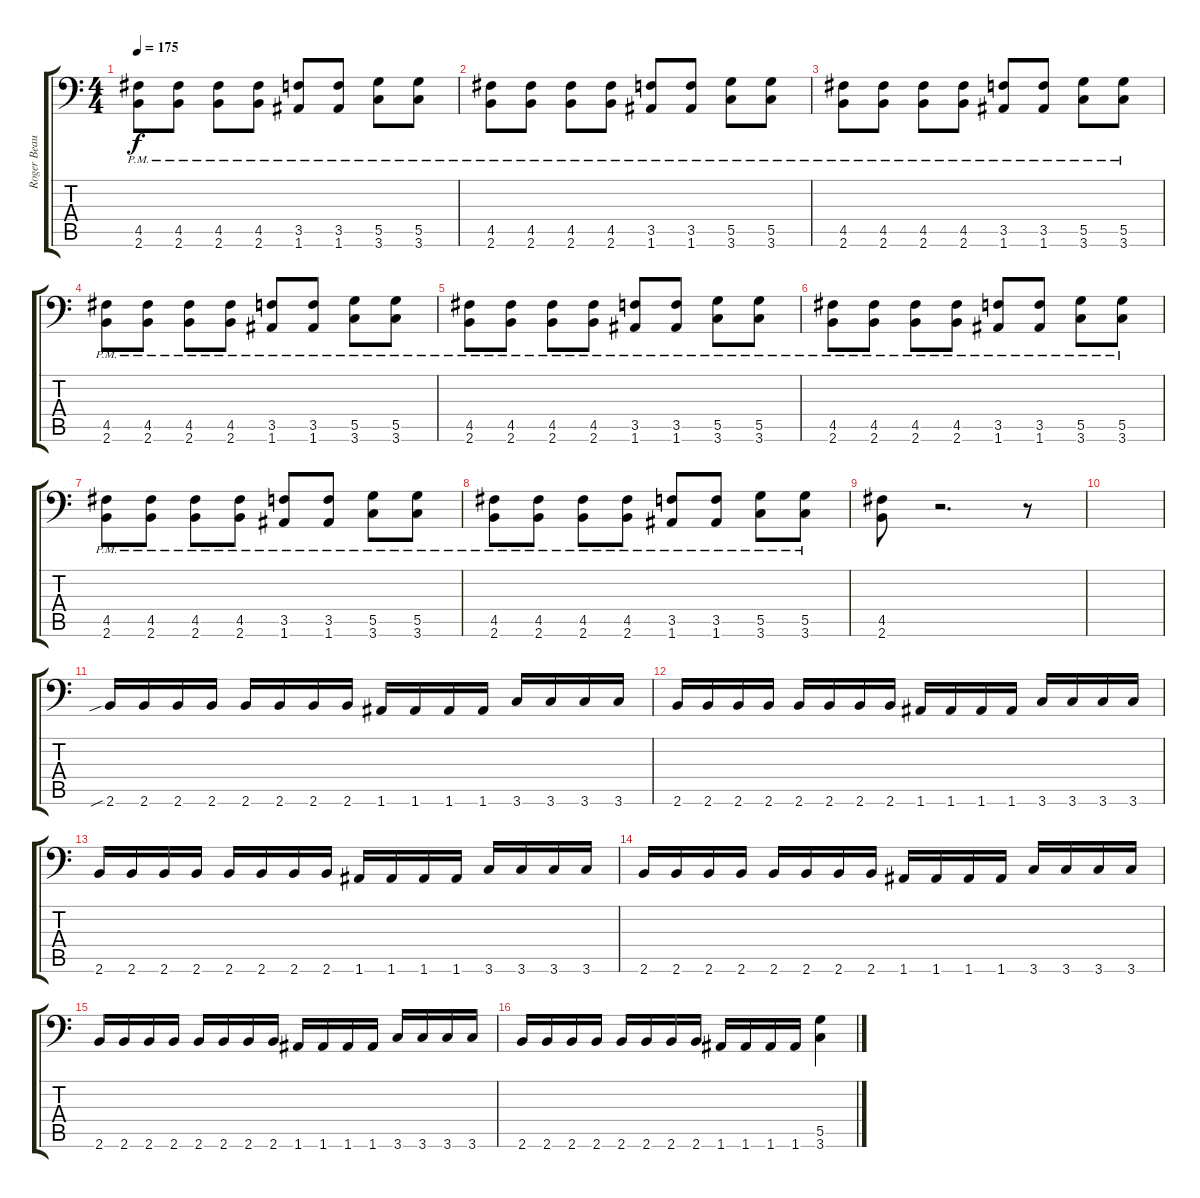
\track ("Roger Beaujard -Guitars " "Roger Beau") {instrument distortionguitar}
\staff {score tabs}
\tuning (A3 E3 C3 G2 D2 A1) {hide}
\ts (4 4)
\tempo 175
\clef f4
\ks c
(4.5{pm} 2.6{pm}).8{dy f} (4.5{pm} 2.6{pm}).8 (4.5{pm} 2.6{pm}).8 (4.5{pm} 2.6{pm}).8 (3.5{pm} 1.6{pm}).8 (3.5{pm} 1.6{pm}).8 (5.5{pm} 3.6{pm}).8 (5.5{pm} 3.6{pm}).8 |
(4.5{pm} 2.6{pm}).8 (4.5{pm} 2.6{pm}).8 (4.5{pm} 2.6{pm}).8 (4.5{pm} 2.6{pm}).8 (3.5{pm} 1.6{pm}).8 (3.5{pm} 1.6{pm}).8 (5.5{pm} 3.6{pm}).8 (5.5{pm} 3.6{pm}).8 |
(4.5{pm} 2.6{pm}).8 (4.5{pm} 2.6{pm}).8 (4.5{pm} 2.6{pm}).8 (4.5{pm} 2.6{pm}).8 (3.5{pm} 1.6{pm}).8 (3.5{pm} 1.6{pm}).8 (5.5{pm} 3.6{pm}).8 (5.5{pm} 3.6{pm}).8 |
(4.5{pm} 2.6{pm}).8 (4.5{pm} 2.6{pm}).8 (4.5{pm} 2.6{pm}).8 (4.5{pm} 2.6{pm}).8 (3.5{pm} 1.6{pm}).8 (3.5{pm} 1.6{pm}).8 (5.5{pm} 3.6{pm}).8 (5.5{pm} 3.6{pm}).8 |
(4.5{pm} 2.6{pm}).8 (4.5{pm} 2.6{pm}).8 (4.5{pm} 2.6{pm}).8 (4.5{pm} 2.6{pm}).8 (3.5{pm} 1.6{pm}).8 (3.5{pm} 1.6{pm}).8 (5.5{pm} 3.6{pm}).8 (5.5{pm} 3.6{pm}).8 |
(4.5{pm} 2.6{pm}).8 (4.5{pm} 2.6{pm}).8 (4.5{pm} 2.6{pm}).8 (4.5{pm} 2.6{pm}).8 (3.5{pm} 1.6{pm}).8 (3.5{pm} 1.6{pm}).8 (5.5{pm} 3.6{pm}).8 (5.5{pm} 3.6{pm}).8 |
(4.5{pm} 2.6{pm}).8 (4.5{pm} 2.6{pm}).8 (4.5{pm} 2.6{pm}).8 (4.5{pm} 2.6{pm}).8 (3.5{pm} 1.6{pm}).8 (3.5{pm} 1.6{pm}).8 (5.5{pm} 3.6{pm}).8 (5.5{pm} 3.6{pm}).8 |
(4.5{pm} 2.6{pm}).8 (4.5{pm} 2.6{pm}).8 (4.5{pm} 2.6{pm}).8 (4.5{pm} 2.6{pm}).8 (3.5{pm} 1.6{pm}).8 (3.5{pm} 1.6{pm}).8 (5.5{pm} 3.6{pm}).8 (5.5{pm} 3.6{pm}).8 |
(4.5 2.6).8 r.2{d} r.8 |
|
2.6{sib}.16 2.6.16 2.6.16 2.6.16 2.6.16 2.6.16 2.6.16 2.6.16 1.6.16 1.6.16 1.6.16 1.6.16 3.6.16 3.6.16 3.6.16 3.6.16 |
2.6.16 2.6.16 2.6.16 2.6.16 2.6.16 2.6.16 2.6.16 2.6.16 1.6.16 1.6.16 1.6.16 1.6.16 3.6.16 3.6.16 3.6.16 3.6.16 |
2.6.16 2.6.16 2.6.16 2.6.16 2.6.16 2.6.16 2.6.16 2.6.16 1.6.16 1.6.16 1.6.16 1.6.16 3.6.16 3.6.16 3.6.16 3.6.16 |
2.6.16 2.6.16 2.6.16 2.6.16 2.6.16 2.6.16 2.6.16 2.6.16 1.6.16 1.6.16 1.6.16 1.6.16 3.6.16 3.6.16 3.6.16 3.6.16 |
2.6.16 2.6.16 2.6.16 2.6.16 2.6.16 2.6.16 2.6.16 2.6.16 1.6.16 1.6.16 1.6.16 1.6.16 3.6.16 3.6.16 3.6.16 3.6.16 |
2.6.16 2.6.16 2.6.16 2.6.16 2.6.16 2.6.16 2.6.16 2.6.16 1.6.16 1.6.16 1.6.16 1.6.16 (5.5 3.6).4
